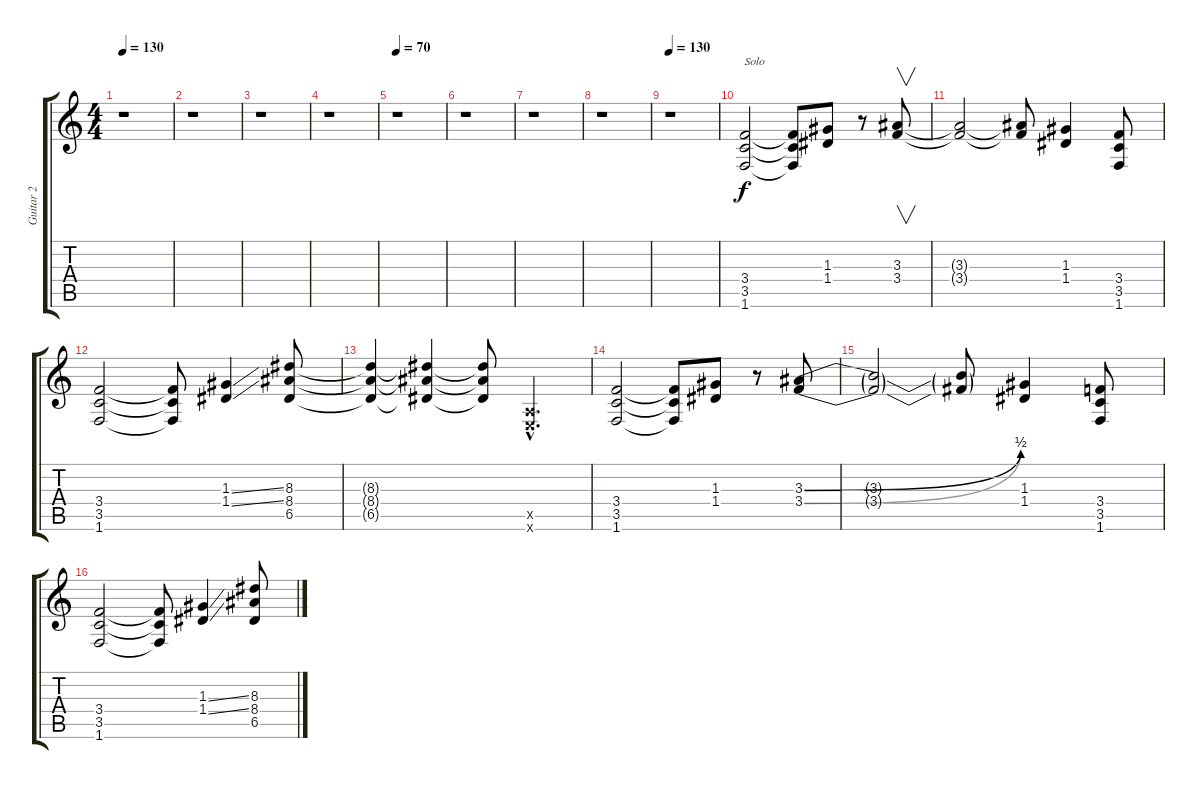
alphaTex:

\track ("Guitar 2" "Guitar 2") {instrument distortionguitar}
\staff {score tabs}
\tuning (E4 B3 G3 D3 A2 E2) {hide}
\ts (4 4)
\tempo 130
\clef g2
\ks c
r.1{dy f} |
r.1 |
r.1 |
r.1 |
\tempo 70
r.1 |
r.1 |
r.1 |
r.1 |
\tempo 130
r.1 |
(3.4 3.5 1.6).2{txt "Solo"} (3.4{t} 3.5{t} 1.6{t}).8 (1.3 1.4).8 r.8 (3.3 3.4).8{v} |
(3.3{t} 3.4{t}).2 (3.3{t} 3.4{t}).8 (1.3 1.4).4 (3.4 3.5 1.6).8 |
(3.4 3.5 1.6).2 (3.4{t} 3.5{t} 1.6{t}).8 (1.3{ss} 1.4{ss}).4 (8.3 8.4 6.5).8 |
(8.3{t} 8.4{t} 6.5{t}).4 (8.3{t} 8.4{t} 6.5{t}).4 (8.3{t} 8.4{t} 6.5{t}).8 (0.5{hac x} 0.6{hac x}).4{d} |
(3.4 3.5 1.6).2 (3.4{t} 3.5{t} 1.6{t}).8 (1.3 1.4).8 r.8 (3.3{be (bend 0 0 60 2)} 3.4{be (bend 0 0 60 2)}).8 |
(3.3{t} 3.4{t}).2 (3.3{t} 3.4{t}).8 (1.3 1.4).4 (3.4 3.5 1.6).8 |
(3.4 3.5 1.6).2 (3.4{t} 3.5{t} 1.6{t}).8 (1.3{ss} 1.4{ss}).4 (8.3 8.4 6.5).8
